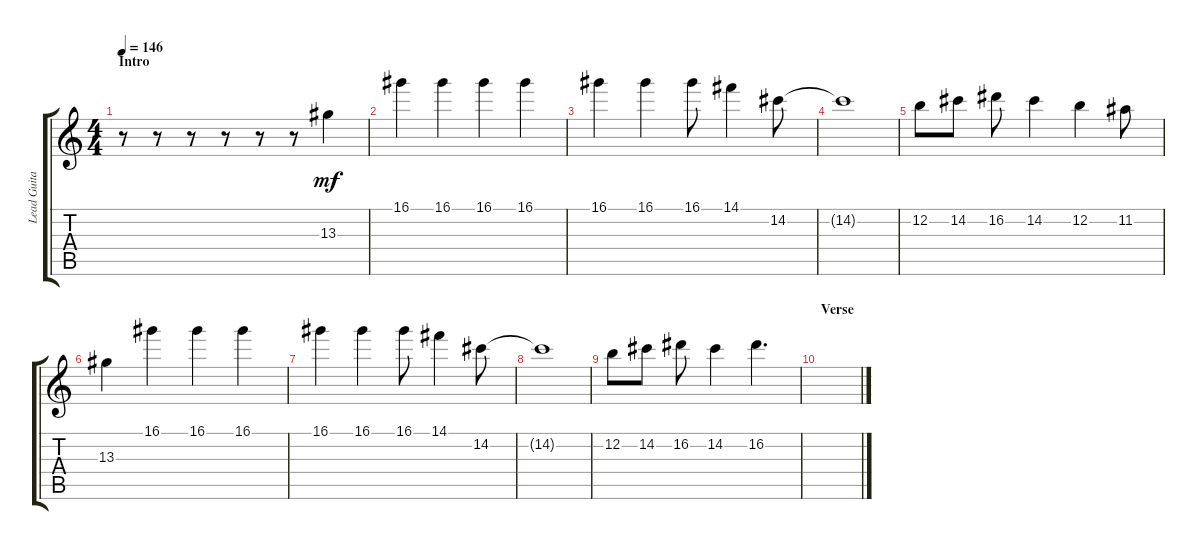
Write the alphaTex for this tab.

\track ("Lead Guitar" "Lead Guita") {instrument overdrivenguitar}
\staff {score tabs}
\tuning (E4 B3 G3 D3 A2 E2) {hide}
\ts (4 4)
\section ("" "Intro")
\tempo 146
\clef g2
\ks c
r.8{dy mf instrument overdrivenguitar} r.8 r.8 r.8 r.8 r.8 13.3.4 |
16.1.4 16.1.4 16.1.4 16.1.4 |
16.1.4 16.1.4 16.1.8 14.1.4 14.2.8 |
14.2{t}.1 |
12.2.8 14.2.8 16.2.8 14.2.4 12.2.4 11.2.8 |
13.3.4 16.1.4 16.1.4 16.1.4 |
16.1.4 16.1.4 16.1.8 14.1.4 14.2.8 |
14.2{t}.1 |
12.2.8 14.2.8 16.2.8 14.2.4 16.2.4{d} |
\section ("" "Verse")
